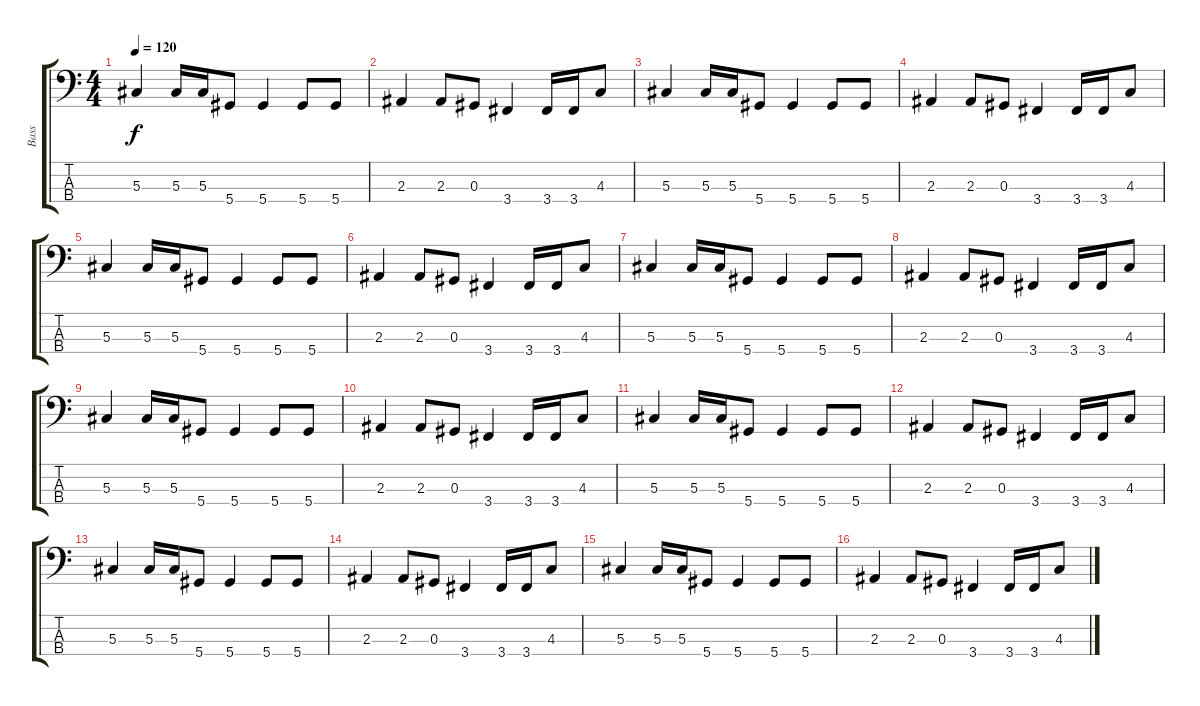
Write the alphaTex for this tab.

\track ("Bass" "Bass") {instrument electricbassfinger}
\staff {score tabs}
\tuning (Gb2 Db2 Ab1 Eb1) {hide}
\ts (4 4)
\tempo 120
\clef f4
\ks c
5.3.4{dy f} 5.3.16 5.3.16 5.4.8 5.4.4 5.4.8 5.4.8 |
2.3.4 2.3.8 0.3.8 3.4.4 3.4.16 3.4.16 4.3.8 |
5.3.4 5.3.16 5.3.16 5.4.8 5.4.4 5.4.8 5.4.8 |
2.3.4 2.3.8 0.3.8 3.4.4 3.4.16 3.4.16 4.3.8 |
5.3.4 5.3.16 5.3.16 5.4.8 5.4.4 5.4.8 5.4.8 |
2.3.4 2.3.8 0.3.8 3.4.4 3.4.16 3.4.16 4.3.8 |
5.3.4 5.3.16 5.3.16 5.4.8 5.4.4 5.4.8 5.4.8 |
2.3.4 2.3.8 0.3.8 3.4.4 3.4.16 3.4.16 4.3.8 |
5.3.4 5.3.16 5.3.16 5.4.8 5.4.4 5.4.8 5.4.8 |
2.3.4 2.3.8 0.3.8 3.4.4 3.4.16 3.4.16 4.3.8 |
5.3.4 5.3.16 5.3.16 5.4.8 5.4.4 5.4.8 5.4.8 |
2.3.4 2.3.8 0.3.8 3.4.4 3.4.16 3.4.16 4.3.8 |
5.3.4 5.3.16 5.3.16 5.4.8 5.4.4 5.4.8 5.4.8 |
2.3.4 2.3.8 0.3.8 3.4.4 3.4.16 3.4.16 4.3.8 |
5.3.4 5.3.16 5.3.16 5.4.8 5.4.4 5.4.8 5.4.8 |
2.3.4 2.3.8 0.3.8 3.4.4 3.4.16 3.4.16 4.3.8
